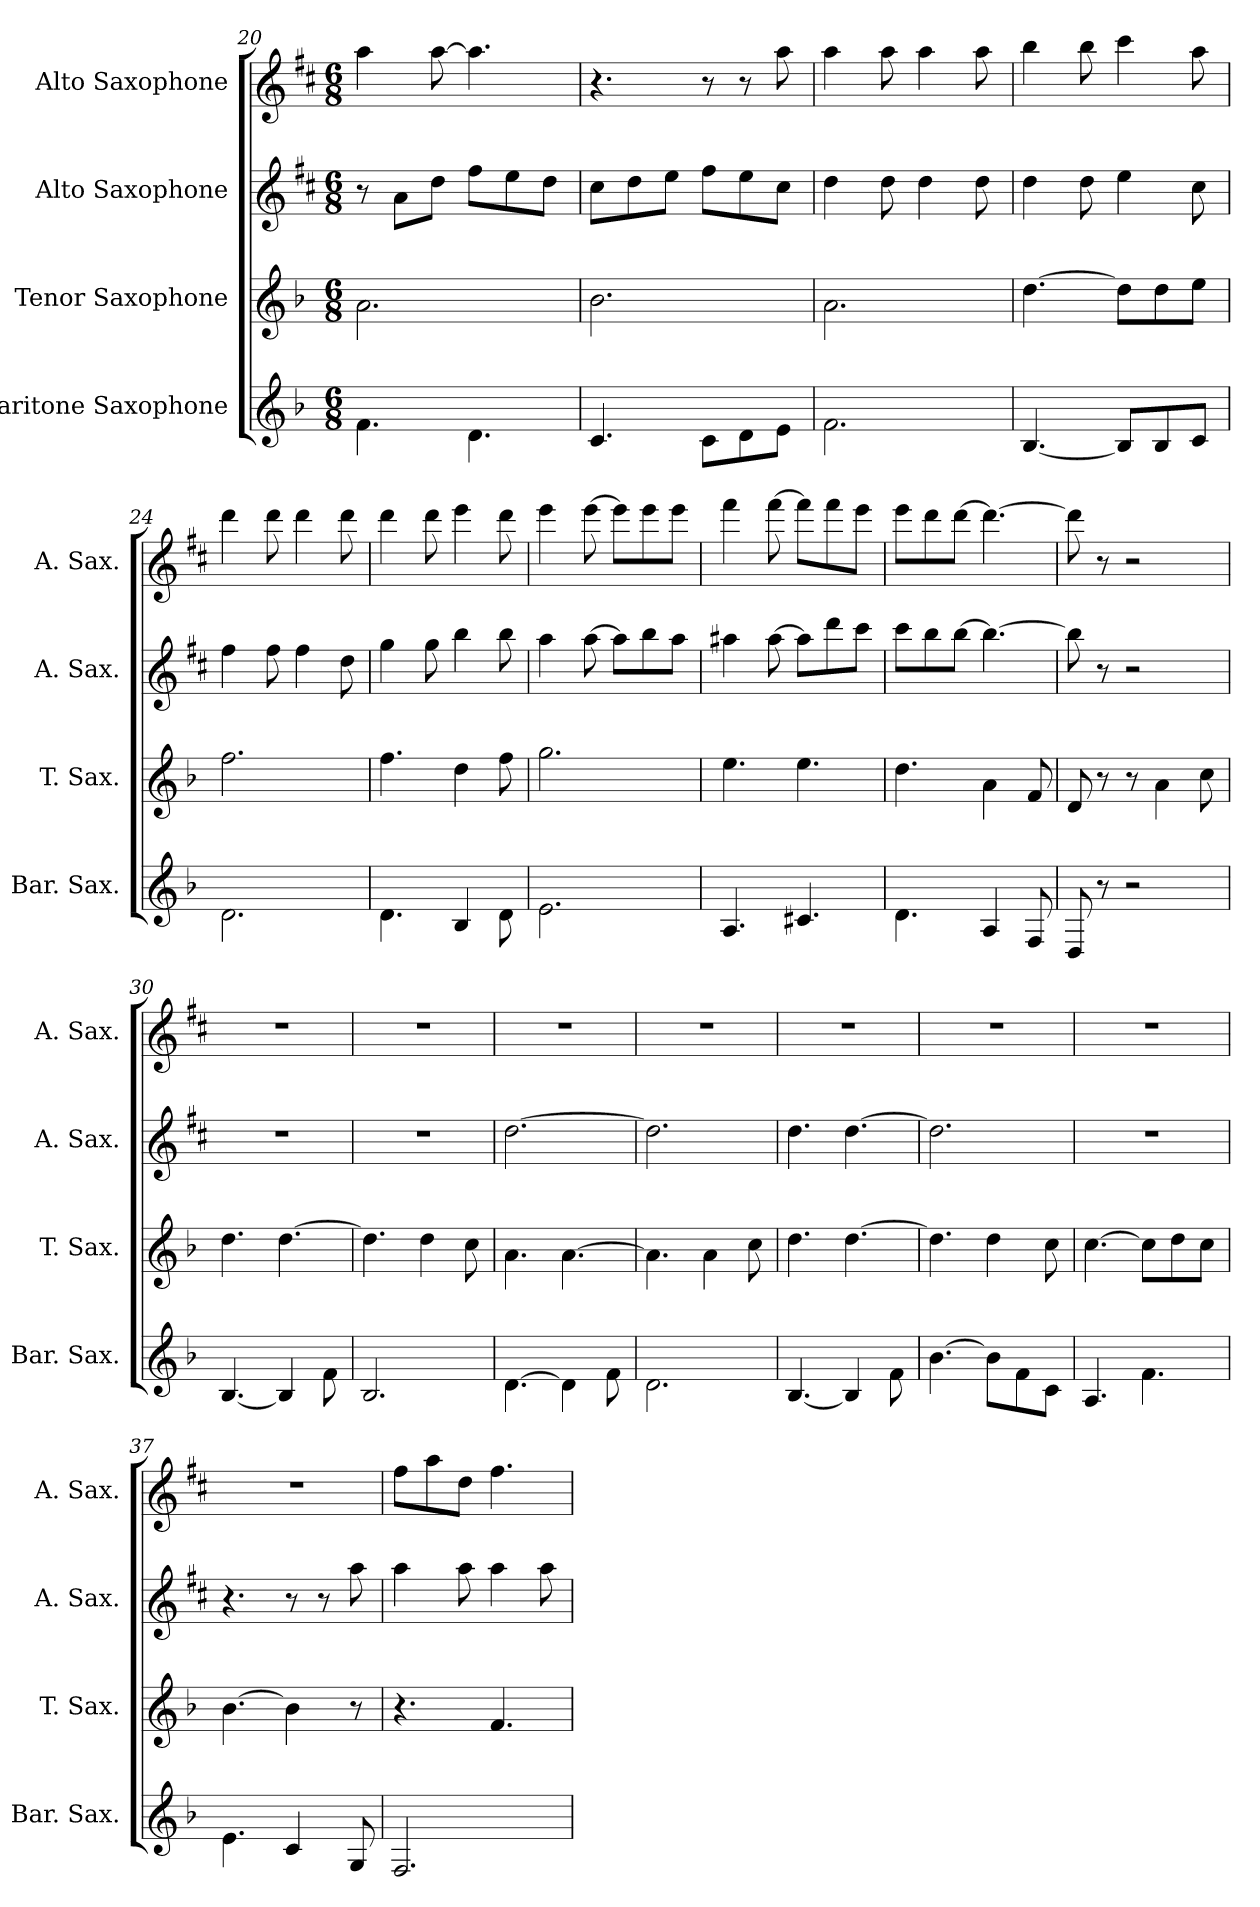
**kern	**kern	**kern	**kern
*part4	*part3	*part2	*part1
*staff4	*staff3	*staff2	*staff1
*I"Baritone Saxophone	*I"Tenor Saxophone	*I"Alto Saxophone	*I"Alto Saxophone
*I'Bar. Sax.	*I'T. Sax.	*I'A. Sax.	*I'A. Sax.
*clefG2	*clefG2	*clefG2	*clefG2
*ITrd12c21	*ITrd8c14	*ITrd5c9	*ITrd5c9
*k[b-]	*k[b-]	*k[b-]	*k[b-]
*M6/8	*M6/8	*M6/8	*M6/8
=20	=20	=20	=20
4.F\	2.A\	8r	4cc\
.	.	8c\L	.
.	.	8f\J	[8cc\
4.D\	.	8a\L	4.cc\]
.	.	8g\	.
.	.	8f\J	.
!!LO:PB:g=z
=21	=21	=21	=21
4.C/	2.B-\	8e\L	4.r
.	.	8f\	.
.	.	8g\J	.
8C\L	.	8a\L	8r
8D\	.	8g\	8r
8E\J	.	8e\J	8cc\
=22	=22	=22	=22
2.F\	2.A\	4f\	4cc\
.	.	8f\	8cc\
.	.	4f\	4cc\
.	.	8f\	8cc\
=23	=23	=23	=23
[4.BB-/	[4.d\	4f\	4dd\
.	.	8f\	8dd\
8BB-/L]	8d\L]	4g\	4ee\
8BB-/	8d\	.	.
8C/J	8e\J	8e\	8cc\
=24	=24	=24	=24
2.D\	2.f\	4a\	4ff\
.	.	8a\	8ff\
.	.	4a\	4ff\
.	.	8f\	8ff\
=25	=25	=25	=25
4.D\	4.f\	4b-\	4ff\
.	.	8b-\	8ff\
4BB-/	4d\	4dd\	4gg\
8D\	8f\	8dd\	8ff\
=26	=26	=26	=26
2.E\	2.g\	4cc\	4gg\
.	.	[8cc\	[8gg\
.	.	8cc\L]	8gg\L]
.	.	8dd\	8gg\
.	.	8cc\J	8gg\J
!!LO:LB:g=z
=27	=27	=27	=27
4.AA/	4.e\	4cc#X\	4aa\
.	.	[8cc#\	[8aa\
4.C#X/	4.e\	8cc#\L]	8aa\L]
.	.	8ff\	8aa\
.	.	8ee\J	8gg\J
=28	=28	=28	=28
4.D\	4.d\	8ee\L	8gg\L
.	.	8dd\	8ff\
.	.	[8dd\J	[8ff\J
4AA/	4A\	4.dd\_	4.ff\_
8FF/	8F/	.	.
=29	=29	=29	=29
8DD/	8D/	8dd\]	8ff\]
8r	8r	8r	8r
2r	8r	2r	2r
.	4A\	.	.
.	8c\	.	.
=30	=30	=30	=30
[4.BB-/	4.d\	2.r	2.r
4BB-/]	[4.d\	.	.
8F\	.	.	.
=31	=31	=31	=31
2.BB-/	4.d\]	2.r	2.r
.	4d\	.	.
.	8c\	.	.
=32	=32	=32	=32
[4.D\	4.A\	[2.f\	2.r
4D\]	[4.A\	.	.
8F\	.	.	.
=33	=33	=33	=33
2.D\	4.A\]	2.f\]	2.r
.	4A\	.	.
.	8c\	.	.
=34	=34	=34	=34
[4.BB-/	4.d\	4.f\	2.r
4BB-/]	[4.d\	[4.f\	.
8F\	.	.	.
!!LO:LB:g=z
=35	=35	=35	=35
[4.B-\	4.d\]	2.f\]	2.r
8B-\L]	4d\	.	.
8F\	.	.	.
8C\J	8c\	.	.
=36	=36	=36	=36
4.AA/	[4.c\	2.r	2.r
4.F\	8c\L]	.	.
.	8d\	.	.
.	8c\J	.	.
=37	=37	=37	=37
4.E\	[4.B-\	4.r	2.r
4C/	4B-\]	8r	.
.	.	8r	.
8GG/	8r	8cc\	.
=38	=38	=38	=38
2.FF/	4.r	4cc\	8a\L
.	.	.	8cc\
.	.	8cc\	8f\J
.	4.F/	4cc\	4.a\
.	.	8cc\	.
=	=	=	=
*-	*-	*-	*-
